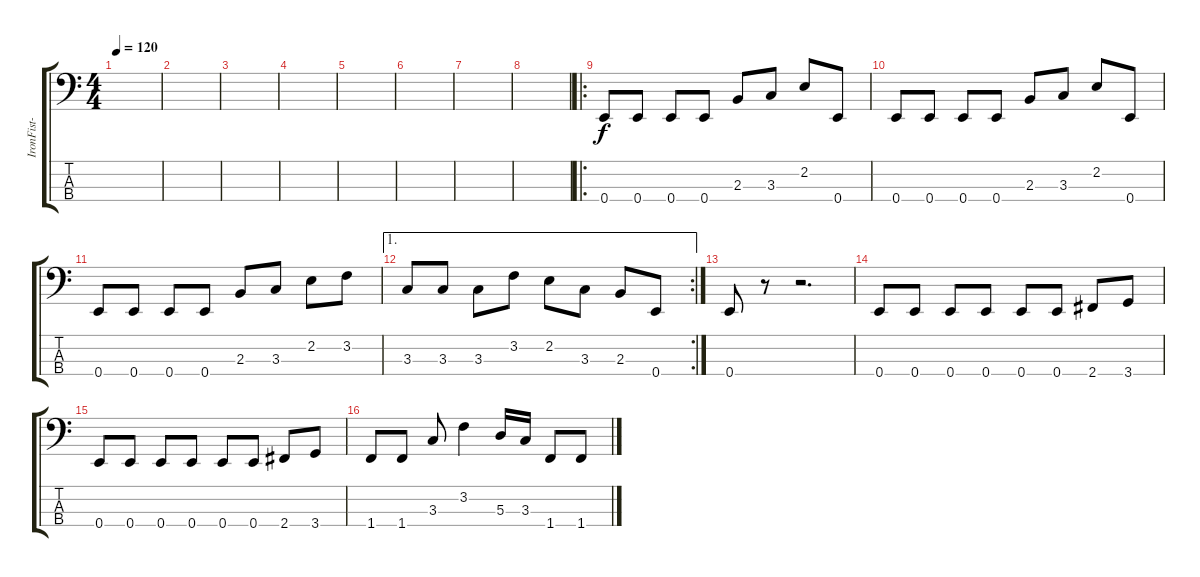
\track ("IronFist- Lok" "IronFist- ") {instrument electricbassfinger}
\staff {score tabs}
\tuning (G2 D2 A1 E1) {hide}
\ts (4 4)
\tempo 120
\clef f4
\ks c
|
|
|
|
|
|
|
|
\ro
0.4.8 0.4.8 0.4.8 0.4.8 2.3.8 3.3.8 2.2.8 0.4.8 |
0.4.8 0.4.8 0.4.8 0.4.8 2.3.8 3.3.8 2.2.8 0.4.8 |
0.4.8 0.4.8 0.4.8 0.4.8 2.3.8 3.3.8 2.2.8 3.2.8 |
\ae 1
\rc 2
3.3.8 3.3.8 3.3.8 3.2.8 2.2.8 3.3.8 2.3.8 0.4.8 |
0.4.8 r.8 r.2{d} |
0.4.8 0.4.8 0.4.8 0.4.8 0.4.8 0.4.8 2.4.8 3.4.8 |
0.4.8 0.4.8 0.4.8 0.4.8 0.4.8 0.4.8 2.4.8 3.4.8 |
1.4.8 1.4.8 3.3.8 3.2.4 5.3.16 3.3.16 1.4.8 1.4.8
